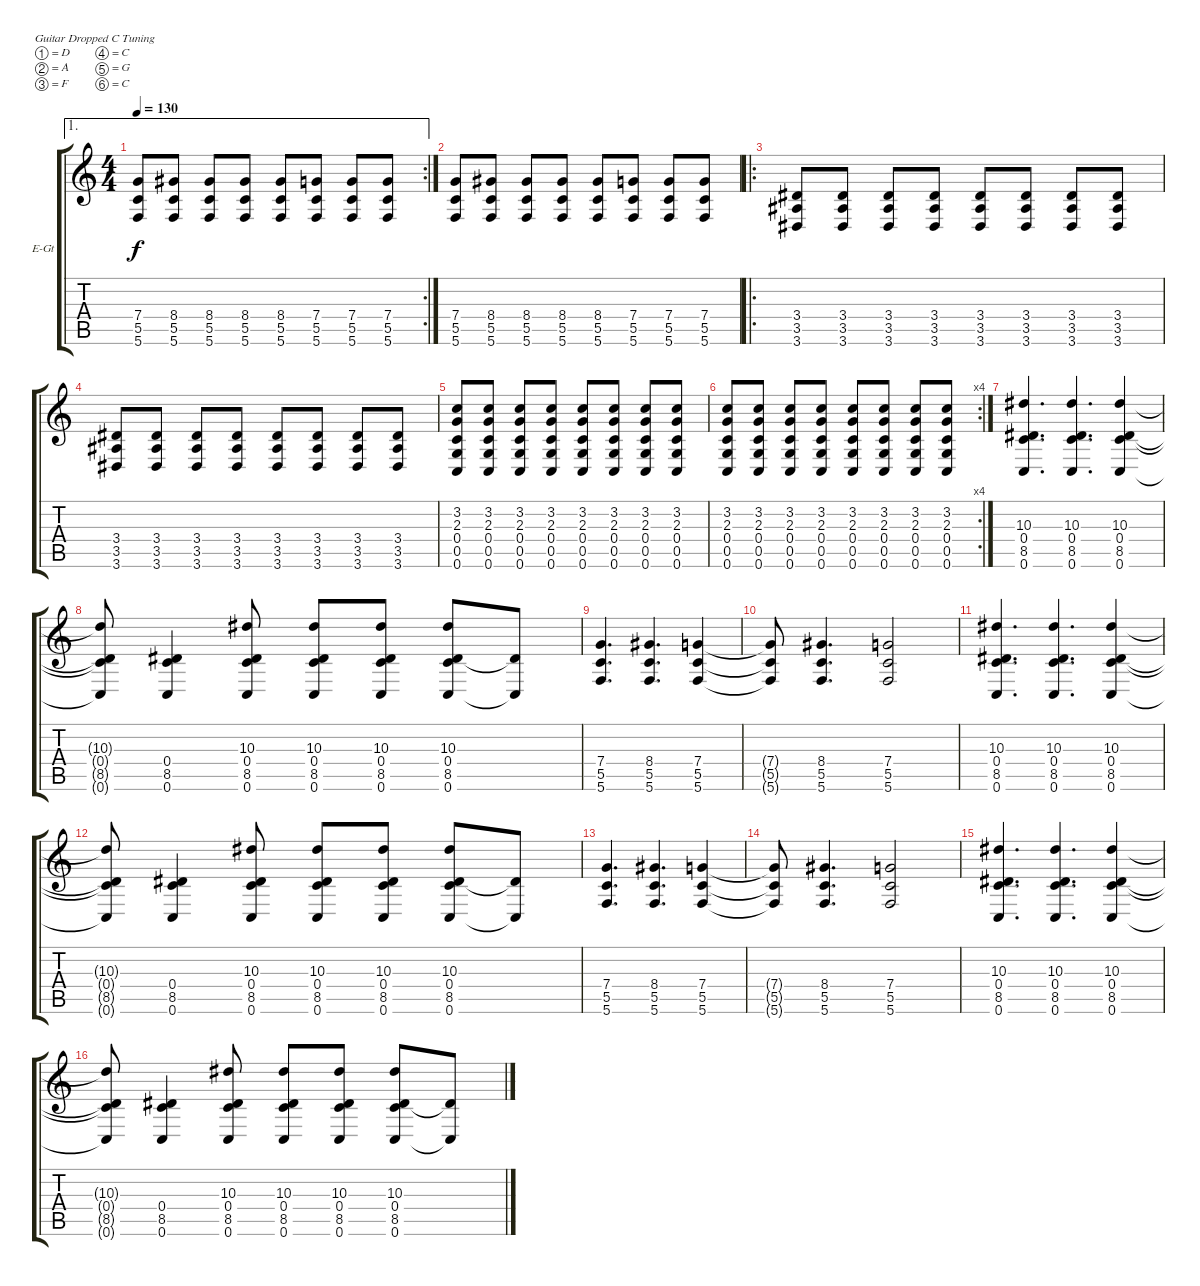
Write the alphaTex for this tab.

\defaultSystemsLayout 4
\bracketExtendMode groupsimilarinstruments
\firstSystemTrackNameOrientation horizontal
\otherSystemsTrackNameOrientation horizontal
\track ("Electric Guitar" "E-Gt") {instrument overdrivenguitar}
\staff {score tabs}
\tuning (D4 A3 F3 C3 G2 C2)
\ae 1
\rc 2
\ts (4 4)
\tempo 130
\clef g2
\ks c
(5.6 5.5 7.4).8{dy f} (5.6 5.5 8.4).8 (5.6 5.5 8.4).8 (5.6 5.5 8.4).8 (5.6 5.5 8.4).8 (5.6 5.5 7.4).8 (5.6 5.5 7.4).8 (5.6 5.5 7.4).8 |
(5.6 5.5 7.4).8 (5.6 5.5 8.4).8 (5.6 5.5 8.4).8 (5.6 5.5 8.4).8 (5.6 5.5 8.4).8 (5.6 5.5 7.4).8 (5.6 5.5 7.4).8 (5.6 5.5 7.4).8 |
\ro
(3.6 3.5 3.4).8 (3.6 3.5 3.4).8 (3.6 3.4 3.5).8 (3.6 3.4 3.5).8 (3.6 3.4 3.5).8 (3.6 3.4 3.5).8 (3.6 3.4 3.5).8 (3.6 3.4 3.5).8 |
(3.6 3.5 3.4).8 (3.6 3.5 3.4).8 (3.6 3.4 3.5).8 (3.6 3.4 3.5).8 (3.6 3.4 3.5).8 (3.6 3.4 3.5).8 (3.6 3.4 3.5).8 (3.6 3.4 3.5).8 |
(3.2 2.3 0.4 0.5 0.6).8 (3.2 2.3 0.4 0.5 0.6).8 (3.2 2.3 0.4 0.5 0.6).8 (3.2 2.3 0.4 0.5 0.6).8 (3.2 2.3 0.4 0.5 0.6).8 (3.2 2.3 0.4 0.5 0.6).8 (3.2 2.3 0.4 0.5 0.6).8 (3.2 2.3 0.4 0.5 0.6).8 |
\rc 4
(3.2 2.3 0.4 0.5 0.6).8 (3.2 2.3 0.4 0.5 0.6).8 (3.2 2.3 0.4 0.5 0.6).8 (3.2 2.3 0.4 0.5 0.6).8 (3.2 2.3 0.4 0.5 0.6).8 (3.2 2.3 0.4 0.5 0.6).8 (3.2 2.3 0.4 0.5 0.6).8 (3.2 2.3 0.4 0.5 0.6).8 |
(0.6 8.5 0.4 10.3).4{d} (0.6 8.5 0.4 10.3).4{d} (0.6 8.5 0.4 10.3).4 |
(0.6{t} 8.5{t} 0.4{t} 10.3{t}).8 (0.6 8.5 0.4).4 (0.6 8.5 0.4 10.3).8 (0.6 8.5 0.4 10.3).8 (0.6 8.5 0.4 10.3).8 (0.6 8.5 0.4 10.3).8 (0.6{t} 8.5{t}).8 |
(5.6 5.5 7.4).4{d} (8.4 5.5 5.6).4{d} (5.6 5.5 7.4).4 |
(7.4{t} 5.5{t} 5.6{t}).8 (8.4 5.5 5.6).4{d} (5.6 5.5 7.4).2 |
(0.6 8.5 0.4 10.3).4{d} (0.6 8.5 0.4 10.3).4{d} (0.6 8.5 0.4 10.3).4 |
(0.6{t} 8.5{t} 0.4{t} 10.3{t}).8 (0.6 8.5 0.4).4 (0.6 8.5 0.4 10.3).8 (0.6 8.5 0.4 10.3).8 (0.6 8.5 0.4 10.3).8 (0.6 8.5 0.4 10.3).8 (0.6{t} 8.5{t}).8 |
(5.6 5.5 7.4).4{d} (8.4 5.5 5.6).4{d} (5.6 5.5 7.4).4 |
(7.4{t} 5.5{t} 5.6{t}).8 (8.4 5.5 5.6).4{d} (5.6 5.5 7.4).2 |
(0.6 8.5 0.4 10.3).4{d} (0.6 8.5 0.4 10.3).4{d} (0.6 8.5 0.4 10.3).4 |
(0.6{t} 8.5{t} 0.4{t} 10.3{t}).8 (0.6 8.5 0.4).4 (0.6 8.5 0.4 10.3).8 (0.6 8.5 0.4 10.3).8 (0.6 8.5 0.4 10.3).8 (0.6 8.5 0.4 10.3).8 (0.6{t} 8.5{t}).8
